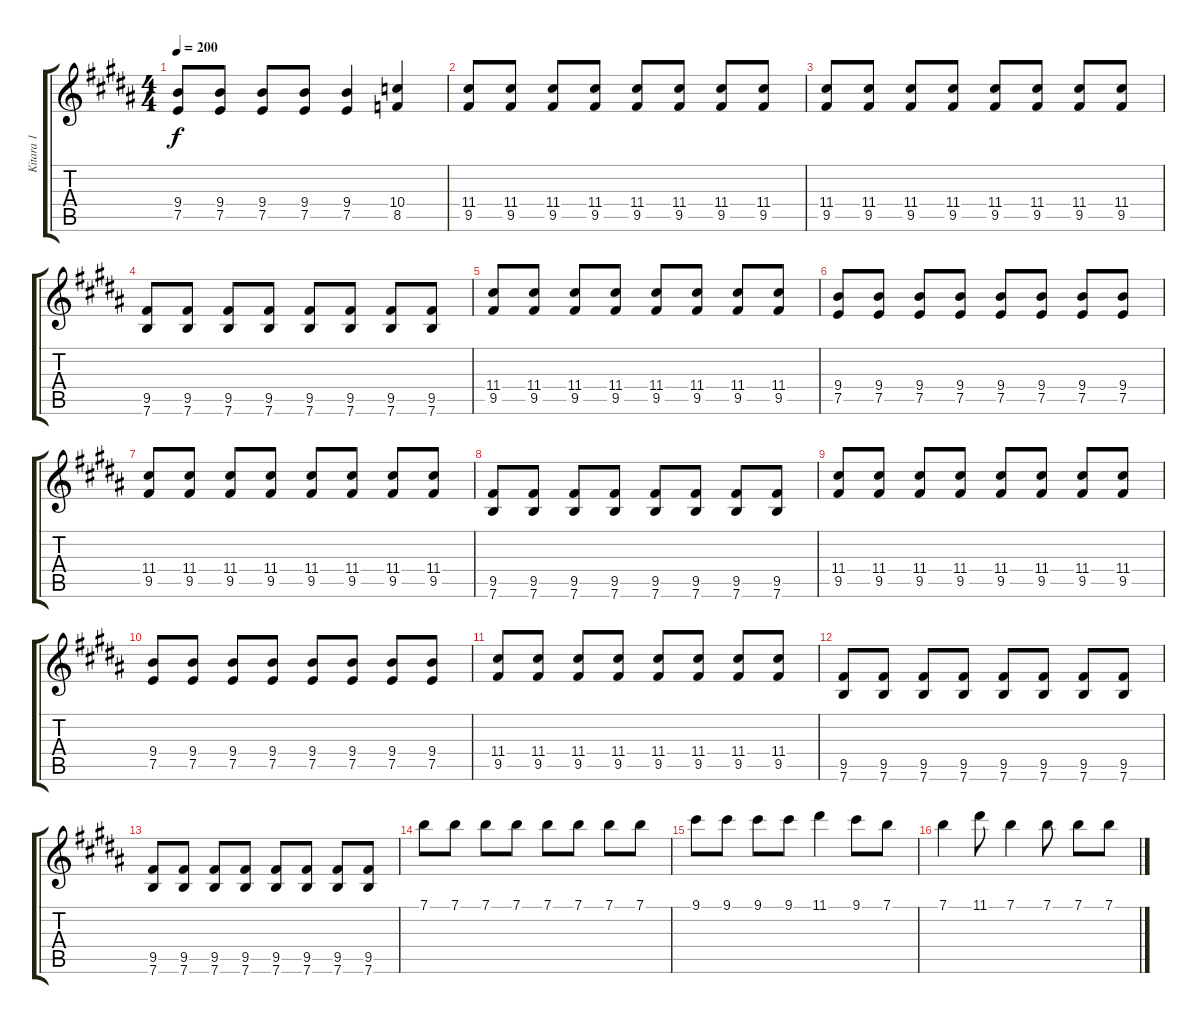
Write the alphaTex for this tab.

\track ("Kitara 1" "Kitara 1") {instrument distortionguitar}
\staff {score tabs}
\tuning (E4 B3 G3 D3 A2 E2) {hide}
\ts (4 4)
\tempo 200
\clef g2
\ks b
(9.4 7.5).8{dy f} (9.4 7.5).8 (9.4 7.5).8 (9.4 7.5).8 (9.4 7.5).4 (10.4 8.5).4 |
(11.4 9.5).8 (11.4 9.5).8 (11.4 9.5).8 (11.4 9.5).8 (11.4 9.5).8 (11.4 9.5).8 (11.4 9.5).8 (11.4 9.5).8 |
(11.4 9.5).8 (11.4 9.5).8 (11.4 9.5).8 (11.4 9.5).8 (11.4 9.5).8 (11.4 9.5).8 (11.4 9.5).8 (11.4 9.5).8 |
(9.5 7.6).8 (9.5 7.6).8 (9.5 7.6).8 (9.5 7.6).8 (9.5 7.6).8 (9.5 7.6).8 (9.5 7.6).8 (9.5 7.6).8 |
(11.4 9.5).8 (11.4 9.5).8 (11.4 9.5).8 (11.4 9.5).8 (11.4 9.5).8 (11.4 9.5).8 (11.4 9.5).8 (11.4 9.5).8 |
(9.4 7.5).8 (9.4 7.5).8 (9.4 7.5).8 (9.4 7.5).8 (9.4 7.5).8 (9.4 7.5).8 (9.4 7.5).8 (9.4 7.5).8 |
(11.4 9.5).8 (11.4 9.5).8 (11.4 9.5).8 (11.4 9.5).8 (11.4 9.5).8 (11.4 9.5).8 (11.4 9.5).8 (11.4 9.5).8 |
(9.5 7.6).8 (9.5 7.6).8 (9.5 7.6).8 (9.5 7.6).8 (9.5 7.6).8 (9.5 7.6).8 (9.5 7.6).8 (9.5 7.6).8 |
(11.4 9.5).8 (11.4 9.5).8 (11.4 9.5).8 (11.4 9.5).8 (11.4 9.5).8 (11.4 9.5).8 (11.4 9.5).8 (11.4 9.5).8 |
(9.4 7.5).8 (9.4 7.5).8 (9.4 7.5).8 (9.4 7.5).8 (9.4 7.5).8 (9.4 7.5).8 (9.4 7.5).8 (9.4 7.5).8 |
(11.4 9.5).8 (11.4 9.5).8 (11.4 9.5).8 (11.4 9.5).8 (11.4 9.5).8 (11.4 9.5).8 (11.4 9.5).8 (11.4 9.5).8 |
(9.5 7.6).8 (9.5 7.6).8 (9.5 7.6).8 (9.5 7.6).8 (9.5 7.6).8 (9.5 7.6).8 (9.5 7.6).8 (9.5 7.6).8 |
(9.5 7.6).8 (9.5 7.6).8 (9.5 7.6).8 (9.5 7.6).8 (9.5 7.6).8 (9.5 7.6).8 (9.5 7.6).8 (9.5 7.6).8 |
7.1.8 7.1.8 7.1.8 7.1.8 7.1.8 7.1.8 7.1.8 7.1.8 |
9.1.8 9.1.8 9.1.8 9.1.8 11.1.4 9.1.8 7.1.8 |
7.1.4 11.1.8 7.1.4 7.1.8 7.1.8 7.1.8
